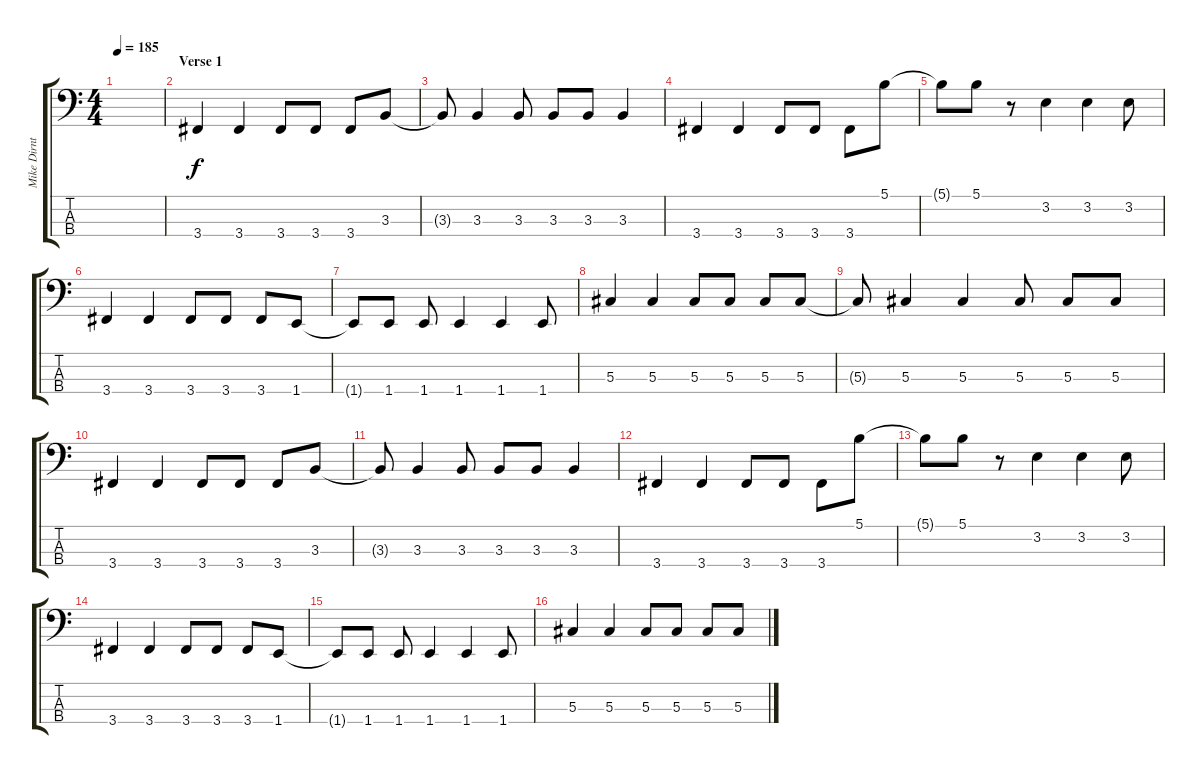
\track ("Mike Dirnt" "Mike Dirnt") {instrument electricbasspick}
\staff {score tabs}
\tuning (Gb2 Db2 Ab1 Eb1) {hide}
\ts (4 4)
\tempo 185
\clef f4
\ks c
|
\section ("" "Verse 1")
3.4.4 3.4.4 3.4.8 3.4.8 3.4.8 3.3.8 |
3.3{t}.8 3.3.4 3.3.8 3.3.8 3.3.8 3.3.4 |
3.4.4 3.4.4 3.4.8 3.4.8 3.4.8 5.1.8 |
5.1{t}.8 5.1.8 r.8 3.2.4 3.2.4 3.2.8 |
3.4.4 3.4.4 3.4.8 3.4.8 3.4.8 1.4.8 |
1.4{t}.8 1.4.8 1.4.8 1.4.4 1.4.4 1.4.8 |
5.3.4 5.3.4 5.3.8 5.3.8 5.3.8 5.3.8 |
5.3{t}.8 5.3.4 5.3.4 5.3.8 5.3.8 5.3.8 |
3.4.4 3.4.4 3.4.8 3.4.8 3.4.8 3.3.8 |
3.3{t}.8 3.3.4 3.3.8 3.3.8 3.3.8 3.3.4 |
3.4.4 3.4.4 3.4.8 3.4.8 3.4.8 5.1.8 |
5.1{t}.8 5.1.8 r.8 3.2.4 3.2.4 3.2.8 |
3.4.4 3.4.4 3.4.8 3.4.8 3.4.8 1.4.8 |
1.4{t}.8 1.4.8 1.4.8 1.4.4 1.4.4 1.4.8 |
5.3.4 5.3.4 5.3.8 5.3.8 5.3.8 5.3.8
